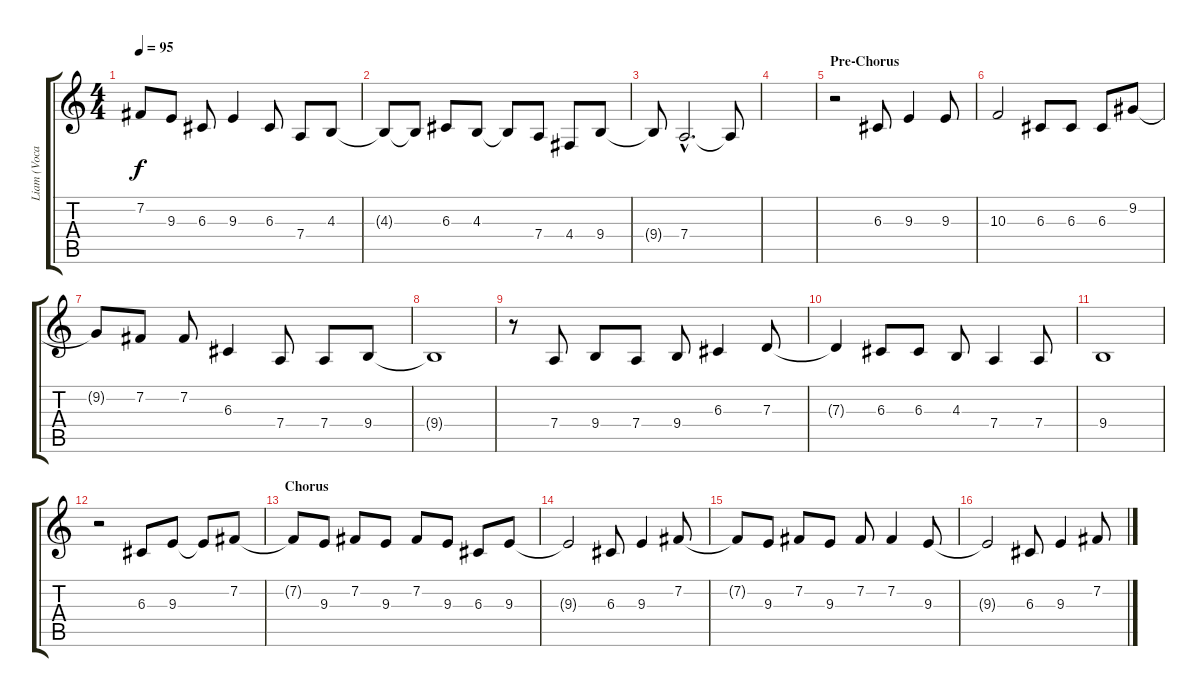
\track ("Liam (Vocals)" "Liam (Voca") {instrument lead8bassandlead}
\staff {score tabs}
\tuning (E4 B3 G3 D3 A2 E2) {hide}
\ts (4 4)
\tempo 95
\clef g2
\ks c
7.2{t}.8{dy f} 9.3.8 6.3.8 9.3.4 6.3.8 7.4.8 4.3.8 |
4.3{t}.8 4.3{t}.8 6.3.8 4.3.8 4.3{t}.8 7.4.8 4.4.8 9.4.8 |
9.4{t}.8 7.4{hac}.2{d} 7.4{t}.8 |
|
\section ("" "Pre-Chorus")
r.2 6.3.8 9.3.4 9.3.8 |
10.3.2 6.3.8 6.3.8 6.3.8 9.2.8 |
9.2{t}.8 7.2.8 7.2.8 6.3.4 7.4.8 7.4.8 9.4.8 |
9.4{t}.1 |
r.8 7.4.8 9.4.8 7.4.8 9.4.8 6.3.4 7.3.8 |
7.3{t}.4 6.3.8 6.3.8 4.3.8 7.4.4 7.4.8 |
9.4.1 |
r.2 6.3.8 9.3.8 9.3{t}.8 7.2.8 |
\section ("" "Chorus")
7.2{t}.8 9.3.8 7.2.8 9.3.8 7.2.8 9.3.8 6.3.8 9.3.8 |
9.3{t}.2 6.3.8 9.3.4 7.2.8 |
7.2{t}.8 9.3.8 7.2.8 9.3.8 7.2.8 7.2.4 9.3.8 |
9.3{t}.2 6.3.8 9.3.4 7.2.8
